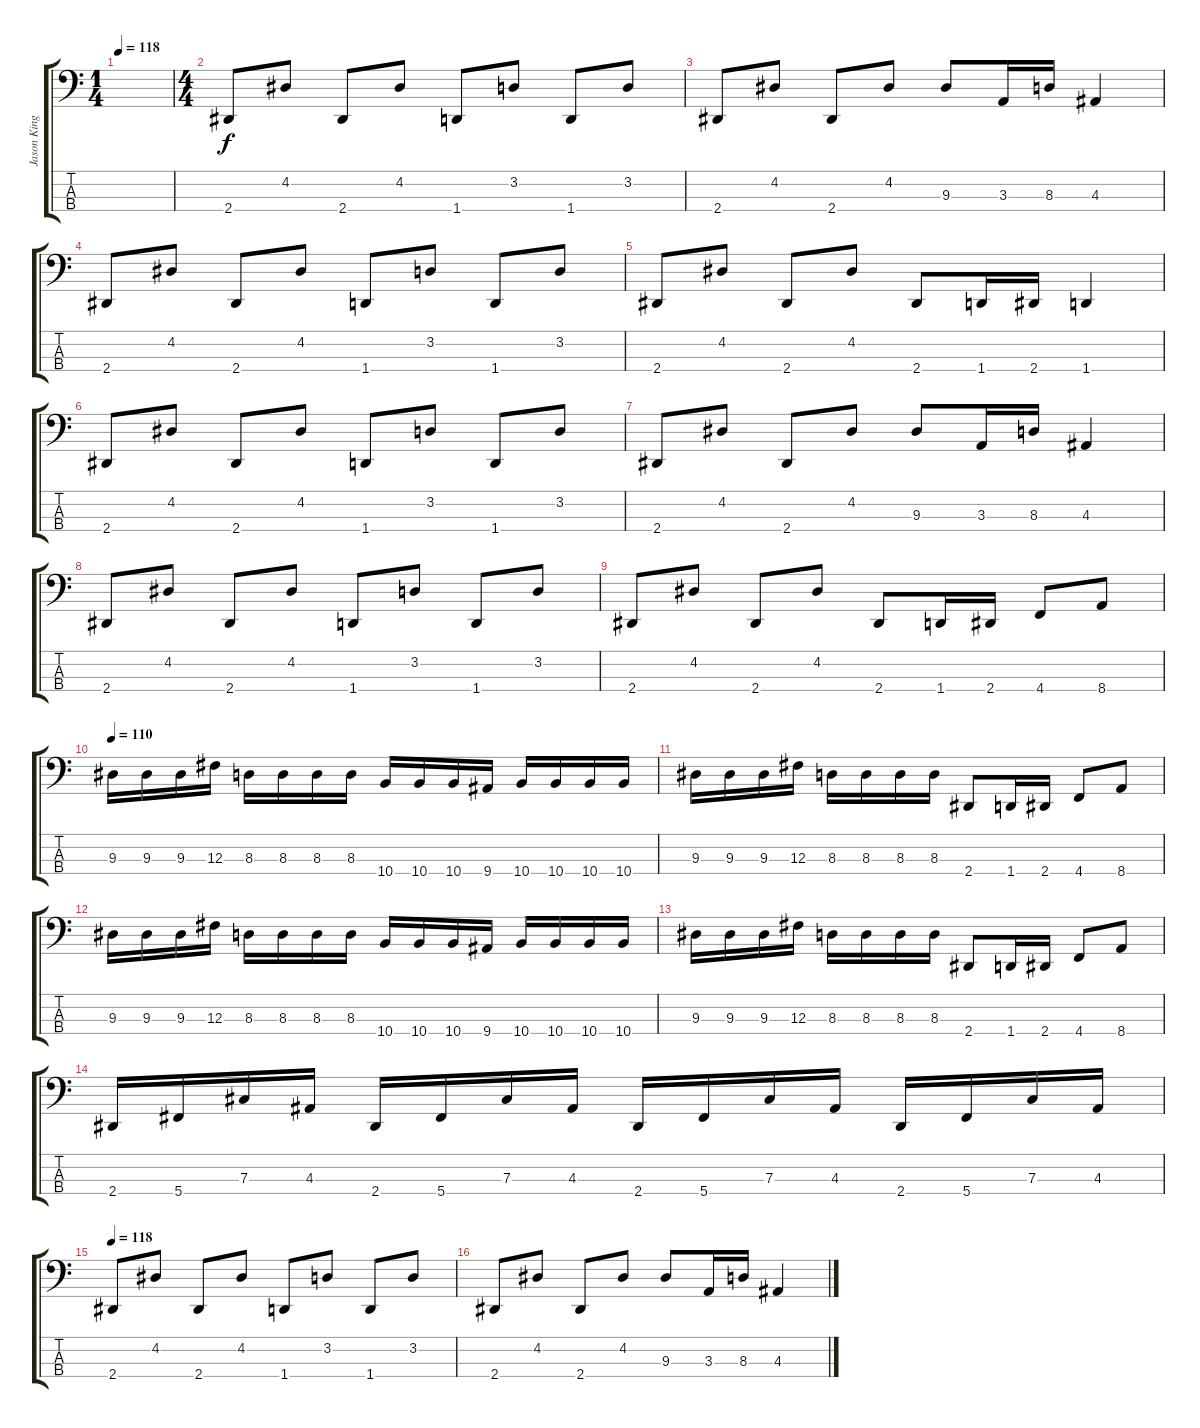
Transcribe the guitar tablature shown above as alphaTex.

\track ("Jason King" "Jason King") {instrument electricbassfinger}
\staff {score tabs}
\tuning (E2 B1 Gb1 Db1) {hide}
\ts (1 4)
\tempo 118
\clef f4
\ks c
|
\ts (4 4)
2.4.8 4.2.8 2.4.8 4.2.8 1.4.8 3.2.8 1.4.8 3.2.8 |
2.4.8 4.2.8 2.4.8 4.2.8 9.3.8 3.3.16 8.3.16 4.3.4 |
2.4.8 4.2.8 2.4.8 4.2.8 1.4.8 3.2.8 1.4.8 3.2.8 |
2.4.8 4.2.8 2.4.8 4.2.8 2.4.8 1.4.16 2.4.16 1.4.4 |
2.4.8 4.2.8 2.4.8 4.2.8 1.4.8 3.2.8 1.4.8 3.2.8 |
2.4.8 4.2.8 2.4.8 4.2.8 9.3.8 3.3.16 8.3.16 4.3.4 |
2.4.8 4.2.8 2.4.8 4.2.8 1.4.8 3.2.8 1.4.8 3.2.8 |
2.4.8 4.2.8 2.4.8 4.2.8 2.4.8 1.4.16 2.4.16 4.4.8 8.4.8 |
\tempo 110
9.3.16 9.3.16 9.3.16 12.3.16 8.3.16 8.3.16 8.3.16 8.3.16 10.4.16 10.4.16 10.4.16 9.4.16 10.4.16 10.4.16 10.4.16 10.4.16 |
9.3.16 9.3.16 9.3.16 12.3.16 8.3.16 8.3.16 8.3.16 8.3.16 2.4.8 1.4.16 2.4.16 4.4.8 8.4.8 |
9.3.16 9.3.16 9.3.16 12.3.16 8.3.16 8.3.16 8.3.16 8.3.16 10.4.16 10.4.16 10.4.16 9.4.16 10.4.16 10.4.16 10.4.16 10.4.16 |
9.3.16 9.3.16 9.3.16 12.3.16 8.3.16 8.3.16 8.3.16 8.3.16 2.4.8 1.4.16 2.4.16 4.4.8 8.4.8 |
2.4.16 5.4.16 7.3.16 4.3.16 2.4.16 5.4.16 7.3.16 4.3.16 2.4.16 5.4.16 7.3.16 4.3.16 2.4.16 5.4.16 7.3.16 4.3.16 |
\tempo 118
2.4.8 4.2.8 2.4.8 4.2.8 1.4.8 3.2.8 1.4.8 3.2.8 |
2.4.8 4.2.8 2.4.8 4.2.8 9.3.8 3.3.16 8.3.16 4.3.4
